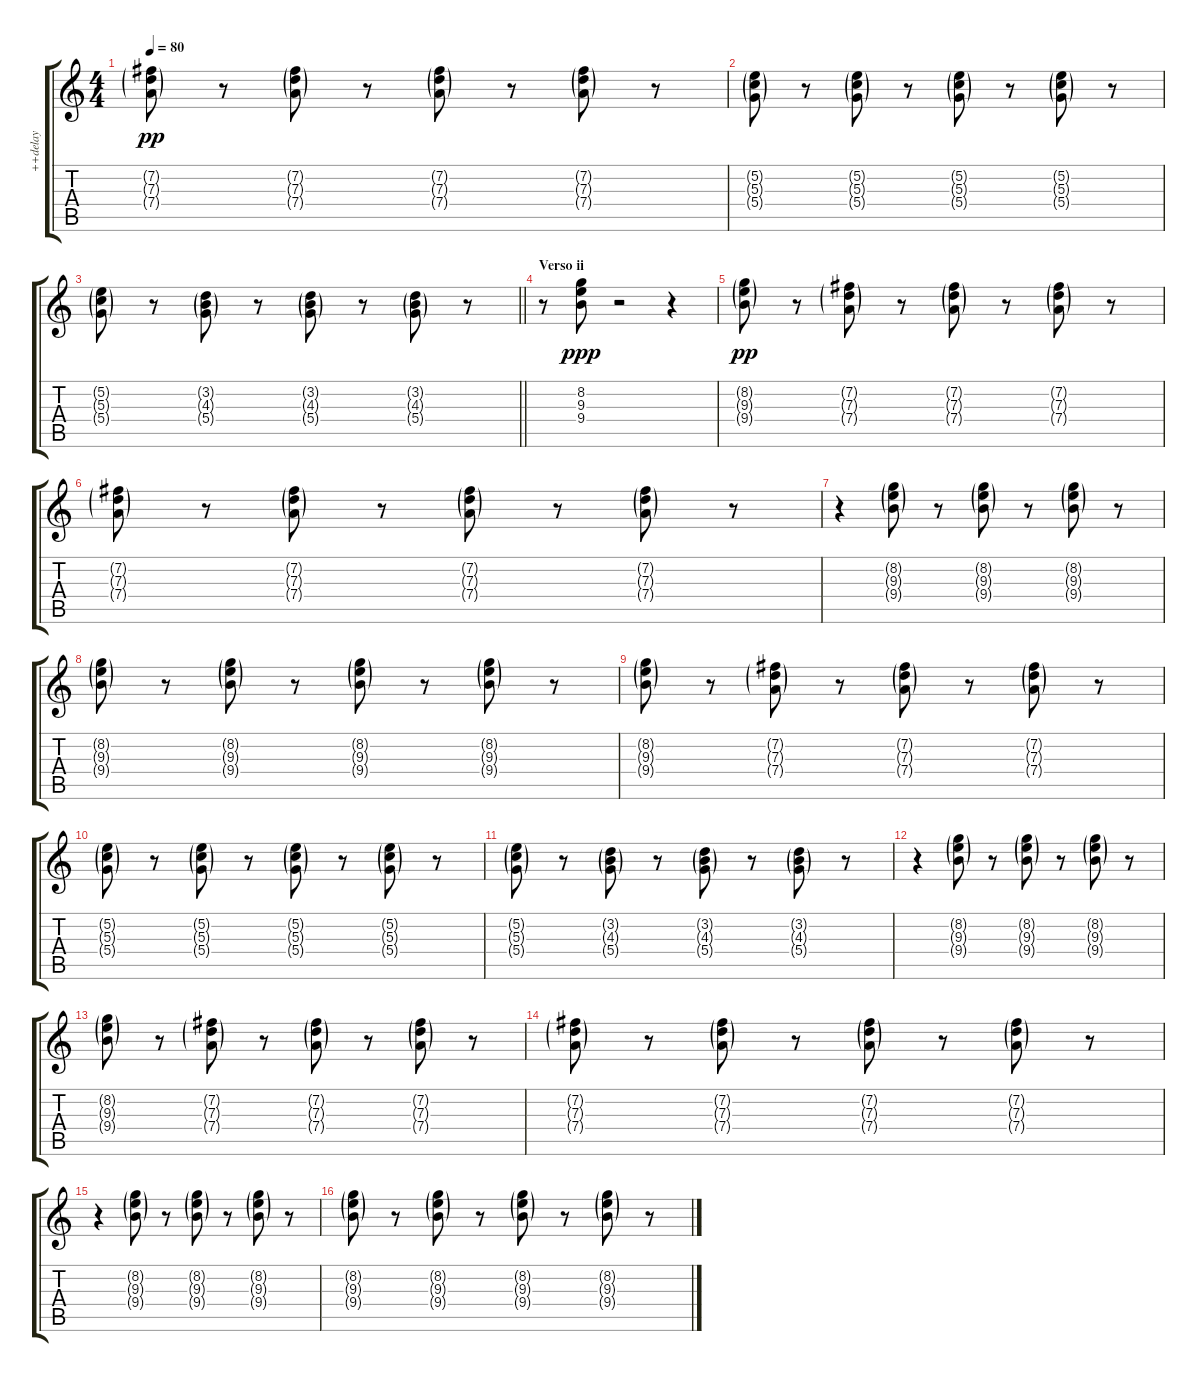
\track ("++delay" "++delay") {instrument acousticguitarsteel}
\staff {score tabs}
\tuning (E4 B3 G3 D3 A2 E2) {hide}
\ts (4 4)
\tempo 80
\clef g2
\ks c
(7.2{g} 7.3{g} 7.4{g}).8{dy pp} r.8 (7.2{g} 7.3{g} 7.4{g}).8 r.8 (7.2{g} 7.3{g} 7.4{g}).8 r.8 (7.2{g} 7.3{g} 7.4{g}).8 r.8 |
(5.2{g} 5.3{g} 5.4{g}).8 r.8 (5.2{g} 5.3{g} 5.4{g}).8 r.8 (5.2{g} 5.3{g} 5.4{g}).8 r.8 (5.2{g} 5.3{g} 5.4{g}).8 r.8 |
\barLineRight lightlight
(5.2{g} 5.3{g} 5.4{g}).8 r.8 (3.2{g} 4.3{g} 5.4{g}).8 r.8 (3.2{g} 4.3{g} 5.4{g}).8 r.8 (3.2{g} 4.3{g} 5.4{g}).8 r.8 |
\section ("" "Verso ii")
r.8 (8.2 9.3 9.4).8{dy ppp} r.2 r.4 |
(8.2{g} 9.3{g} 9.4{g}).8{dy pp} r.8 (7.2{g} 7.3{g} 7.4{g}).8 r.8 (7.2{g} 7.3{g} 7.4{g}).8 r.8 (7.2{g} 7.3{g} 7.4{g}).8 r.8 |
(7.2{g} 7.3{g} 7.4{g}).8 r.8 (7.2{g} 7.3{g} 7.4{g}).8 r.8 (7.2{g} 7.3{g} 7.4{g}).8 r.8 (7.2{g} 7.3{g} 7.4{g}).8 r.8 |
r.4 (8.2{g} 9.3{g} 9.4{g}).8 r.8 (8.2{g} 9.3{g} 9.4{g}).8 r.8 (8.2{g} 9.3{g} 9.4{g}).8 r.8 |
(8.2{g} 9.3{g} 9.4{g}).8 r.8 (8.2{g} 9.3{g} 9.4{g}).8 r.8 (8.2{g} 9.3{g} 9.4{g}).8 r.8 (8.2{g} 9.3{g} 9.4{g}).8 r.8 |
(8.2{g} 9.3{g} 9.4{g}).8 r.8 (7.2{g} 7.3{g} 7.4{g}).8 r.8 (7.2{g} 7.3{g} 7.4{g}).8 r.8 (7.2{g} 7.3{g} 7.4{g}).8 r.8 |
(5.2{g} 5.3{g} 5.4{g}).8 r.8 (5.2{g} 5.3{g} 5.4{g}).8 r.8 (5.2{g} 5.3{g} 5.4{g}).8 r.8 (5.2{g} 5.3{g} 5.4{g}).8 r.8 |
(5.2{g} 5.3{g} 5.4{g}).8 r.8 (3.2{g} 4.3{g} 5.4{g}).8 r.8 (3.2{g} 4.3{g} 5.4{g}).8 r.8 (3.2{g} 4.3{g} 5.4{g}).8 r.8 |
r.4 (8.2{g} 9.3{g} 9.4{g}).8 r.8 (8.2{g} 9.3{g} 9.4{g}).8 r.8 (8.2{g} 9.3{g} 9.4{g}).8 r.8 |
(8.2{g} 9.3{g} 9.4{g}).8 r.8 (7.2{g} 7.3{g} 7.4{g}).8 r.8 (7.2{g} 7.3{g} 7.4{g}).8 r.8 (7.2{g} 7.3{g} 7.4{g}).8 r.8 |
(7.2{g} 7.3{g} 7.4{g}).8 r.8 (7.2{g} 7.3{g} 7.4{g}).8 r.8 (7.2{g} 7.3{g} 7.4{g}).8 r.8 (7.2{g} 7.3{g} 7.4{g}).8 r.8 |
r.4 (8.2{g} 9.3{g} 9.4{g}).8 r.8 (8.2{g} 9.3{g} 9.4{g}).8 r.8 (8.2{g} 9.3{g} 9.4{g}).8 r.8 |
(8.2{g} 9.3{g} 9.4{g}).8 r.8 (8.2{g} 9.3{g} 9.4{g}).8 r.8 (8.2{g} 9.3{g} 9.4{g}).8 r.8 (8.2{g} 9.3{g} 9.4{g}).8 r.8
